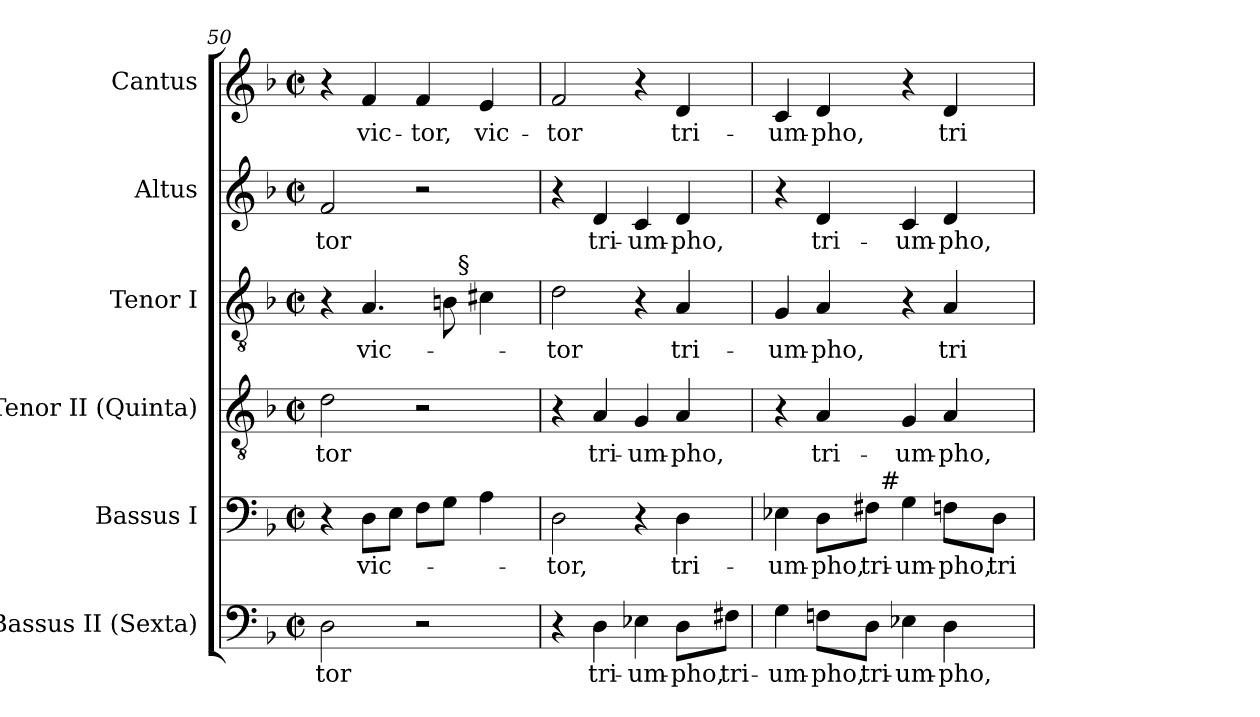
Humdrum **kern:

**kern	**text	**kern	**text	**kern	**text	**kern	**text	**kern	**text	**kern	**text
*part6	*part6	*part5	*part5	*part4	*part4	*part3	*part3	*part2	*part2	*part1	*part1
*staff6	*staff6	*staff5	*staff5	*staff4	*staff4	*staff3	*staff3	*staff2	*staff2	*staff1	*staff1
*I"Bassus II (Sexta)	*	*I"Bassus I	*	*I"Tenor II (Quinta)	*	*I"Tenor I	*	*I"Altus	*	*I"Cantus	*
*I'B.	*	*I'B.	*	*I'T.	*	*I'T.	*	*I'A.	*	*I'A.	*
*clefF4	*	*clefF4	*	*clefGv2	*	*clefGv2	*	*clefG2	*	*clefG2	*
*	*	*	*	*ITrd7c12	*	*ITrd7c12	*	*	*	*	*
*k[b-]	*	*k[b-]	*	*k[b-]	*	*k[b-]	*	*k[b-]	*	*k[b-]	*
*F:	*	*F:	*	*F:	*	*F:	*	*F:	*	*F:	*
*M2/2	*	*M2/2	*	*M2/2	*	*M2/2	*	*M2/2	*	*M2/2	*
*met(c|)	*	*met(c|)	*	*met(c|)	*	*met(c|)	*	*met(c|)	*	*met(c|)	*
=50	=50	=50	=50	=50	=50	=50	=50	=50	=50	=50	=50
!	!LO:LY:b:color=#000000	!	!	!	!	!	!	!	!	!	!
!	!	!	!	!	!LO:LY:b:color=#000000	!	!	!	!	!	!
!	!	!	!	!	!	!	!	!	!LO:LY:b:color=#000000	!	!
*	*	*	*	*	*	*^	*	*	*	*	*
2Di\	-tor	4r	.	2Di\	-tor	4r	2ryy	.	2fi/	-tor	4r	.
!	!	!	!LO:LY:b:color=#000000	!	!	!	!	!	!	!	!	!
!	!	!	!	!	!	!	!	!LO:LY:b:color=#000000	!	!	!	!
!	!	!	!	!	!	!	!	!	!	!	!	!LO:LY:b:color=#000000
.	.	8Di\L	vic-	.	.	4.AAi/	.	vic-	.	.	4fi/	vic-
.	.	8Ei\J	.	.	.	.	.	.	.	.	.	.
!	!	!	!	!	!	!	!	!	!	!	!	!LO:LY:b:color=#000000
2r	.	8Fi\L	.	2r	.	.	8ryy	.	2r	.	4fi/	-tor,
.	.	8Gi\J	.	.	.	8BBi\	32ryy	.	.	.	.	.
.	.	.	.	.	.	.	256ryy	.	.	.	.	.
!	!	!	!	!	!	!	!LO:TX:a:t=§	!	!	!	!	!
.	.	.	.	.	.	.	4ryy	.	.	.	.	.
!	!	!	!	!	!	!	!	!	!	!	!	!LO:LY:b:color=#000000
.	.	4Ai\	.	.	.	4C#Xi\	.	.	.	.	4ei/	vic-
.	.	.	.	.	.	.	16ryy	.	.	.	.	.
.	.	.	.	.	.	.	64..ryy	.	.	.	.	.
*	*	*	*	*	*	*v	*v	*	*	*	*	*
=51	=51	=51	=51	=51	=51	=51	=51	=51	=51	=51	=51
*	*	*	*	*	*	*^	*	*	*	*	*
!	!	!	!LO:LY:b:color=#000000	!	!	!	!	!	!	!	!	!
*	*	*	*	*	*	*v	*v	*	*	*	*	*
*	*	*	*	*	*	*^	*	*	*	*	*
!	!	!	!	!	!	!	!	!LO:LY:b:color=#000000	!	!	!	!
*	*	*	*	*	*	*v	*v	*	*	*	*	*
*	*	*	*	*	*	*^	*	*	*	*	*
!	!	!	!	!	!	!	!	!	!	!	!	!LO:LY:b:color=#000000
*	*	*	*	*	*	*v	*v	*	*	*	*	*
4r	.	2Di\	-tor,	4r	.	2Di\	-tor	4r	.	2fi/	-tor
!	!LO:LY:b:color=#000000	!	!	!	!	!	!	!	!	!	!
!	!	!	!	!	!LO:LY:b:color=#000000	!	!	!	!	!	!
!	!	!	!	!	!	!	!	!	!LO:LY:b:color=#000000	!	!
4Di\	tri-	.	.	4AAi/	tri-	.	.	4di/	tri-	.	.
!	!LO:LY:b:color=#000000	!	!	!	!	!	!	!	!	!	!
!	!	!	!	!	!LO:LY:b:color=#000000	!	!	!	!	!	!
!	!	!	!	!	!	!	!	!	!LO:LY:b:color=#000000	!	!
4E-Xi\	-um-	4r	.	4GGi/	-um-	4r	.	4ci/	-um-	4r	.
!	!LO:LY:b:color=#000000	!	!	!	!	!	!	!	!	!	!
!	!	!	!LO:LY:b:color=#000000	!	!	!	!	!	!	!	!
!	!	!	!	!	!LO:LY:b:color=#000000	!	!	!	!	!	!
!	!	!	!	!	!	!	!LO:LY:b:color=#000000	!	!	!	!
!	!	!	!	!	!	!	!	!	!LO:LY:b:color=#000000	!	!
!	!	!	!	!	!	!	!	!	!	!	!LO:LY:b:color=#000000
8Di\L	-pho,	4Di\	tri-	4AAi/	-pho,	4AAi/	tri-	4di/	-pho,	4di/	tri-
!	!LO:LY:b:color=#000000	!	!	!	!	!	!	!	!	!	!
8F#Xi\J	tri-	.	.	.	.	.	.	.	.	.	.
=52	=52	=52	=52	=52	=52	=52	=52	=52	=52	=52	=52
!	!LO:LY:b:color=#000000	!	!	!	!	!	!	!	!	!	!
!	!	!	!LO:LY:b:color=#000000	!	!	!	!	!	!	!	!
!	!	!	!	!	!	!	!LO:LY:b:color=#000000	!	!	!	!
!	!	!	!	!	!	!	!	!	!	!	!LO:LY:b:color=#000000
*	*	*^	*	*	*	*	*	*	*	*	*
4Gi\	-um-	4E-Xi\	4ryy	-um-	4r	.	4GGi/	-um-	4r	.	4ci/	-um-
!	!LO:LY:b:color=#000000	!	!	!	!	!	!	!	!	!	!	!
!	!	!	!	!LO:LY:b:color=#000000	!	!	!	!	!	!	!	!
!	!	!	!	!	!	!LO:LY:b:color=#000000	!	!	!	!	!	!
!	!	!	!	!	!	!	!	!LO:LY:b:color=#000000	!	!	!	!
!	!	!	!	!	!	!	!	!	!	!LO:LY:b:color=#000000	!	!
!	!	!	!	!	!	!	!	!	!	!	!	!LO:LY:b:color=#000000
8Fni\L	-pho,	8Di\L	8ryy	-pho,	4AAi/	tri-	4AAi/	-pho,	4di/	tri-	4di/	-pho,
!	!LO:LY:b:color=#000000	!	!	!	!	!	!	!	!	!	!	!
!	!	!	!	!LO:LY:b:color=#000000	!	!	!	!	!	!	!	!
8Di\J	tri-	8F#i\J	32ryy	tri-	.	.	.	.	.	.	.	.
.	.	.	256ryy	.	.	.	.	.	.	.	.	.
!	!	!	!LO:TX:a:t=#	!	!	!	!	!	!	!	!	!
.	.	.	2ryy	.	.	.	.	.	.	.	.	.
!	!LO:LY:b:color=#000000	!	!	!	!	!	!	!	!	!	!	!
!	!	!	!	!LO:LY:b:color=#000000	!	!	!	!	!	!	!	!
!	!	!	!	!	!	!LO:LY:b:color=#000000	!	!	!	!	!	!
!	!	!	!	!	!	!	!	!	!	!LO:LY:b:color=#000000	!	!
4E-Xi\	-um-	4Gi\	.	-um-	4GGi/	-um-	4r	.	4ci/	-um-	4r	.
!	!LO:LY:b:color=#000000	!	!	!	!	!	!	!	!	!	!	!
!	!	!	!	!LO:LY:b:color=#000000	!	!	!	!	!	!	!	!
!	!	!	!	!	!	!LO:LY:b:color=#000000	!	!	!	!	!	!
!	!	!	!	!	!	!	!	!LO:LY:b:color=#000000	!	!	!	!
!	!	!	!	!	!	!	!	!	!	!LO:LY:b:color=#000000	!	!
!	!	!	!	!	!	!	!	!	!	!	!	!LO:LY:b:color=#000000
4Di\	-pho,	8Fi\L	.	-pho,	4AAi/	-pho,	4AAi/	tri-	4di/	-pho,	4di/	tri-
!	!	!	!	!LO:LY:b:color=#000000	!	!	!	!	!	!	!	!
.	.	8Di\J	.	tri-	.	.	.	.	.	.	.	.
.	.	.	16ryy	.	.	.	.	.	.	.	.	.
.	.	.	64..ryy	.	.	.	.	.	.	.	.	.
*	*	*v	*v	*	*	*	*	*	*	*	*	*
=	=	=	=	=	=	=	=	=	=	=	=
*-	*-	*-	*-	*-	*-	*-	*-	*-	*-	*-	*-
